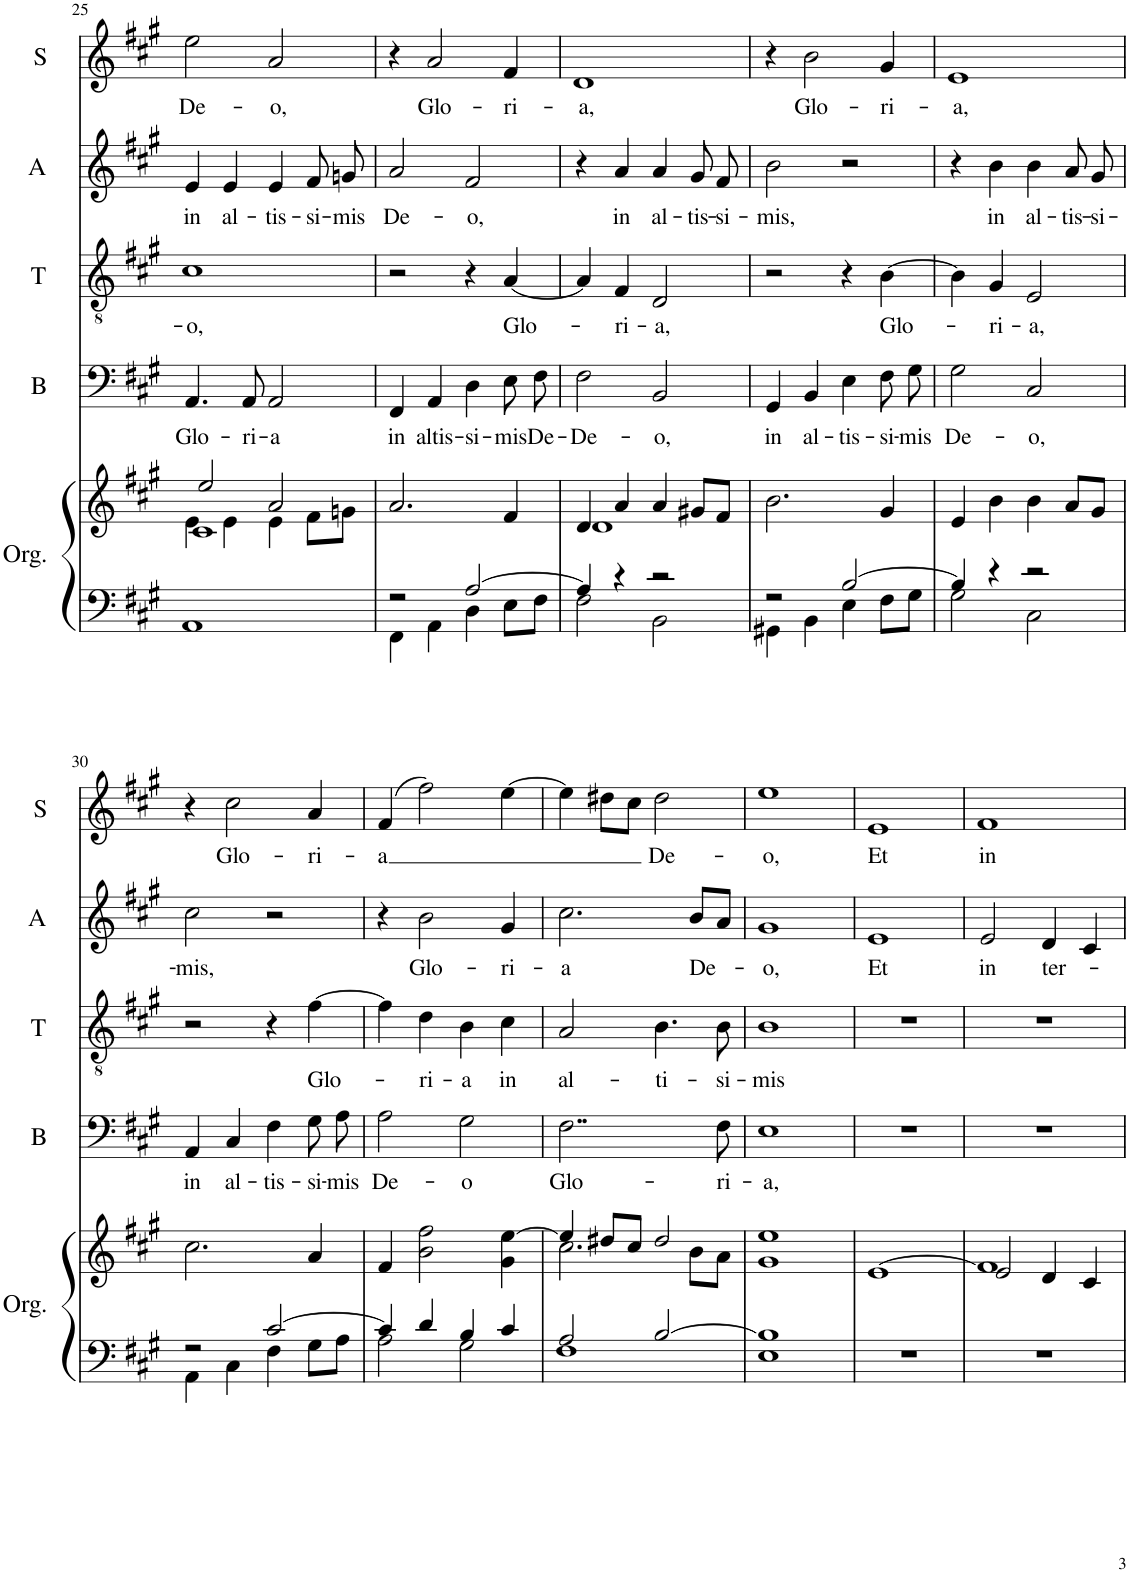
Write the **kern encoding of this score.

**kern	**kern	**kern	**text	**kern	**text	**kern	**text	**kern	**text
*part5	*part5	*part4	*part4	*part3	*part3	*part2	*part2	*part1	*part1
*staff6	*staff5	*staff4	*staff4	*staff3	*staff3	*staff2	*staff2	*staff1	*staff1
*I"Orgue	*	*I"B	*	*I"T	*	*I"A	*	*I"S	*
*I'Org.	*	*I'B	*	*I'T	*	*I'A	*	*I'S	*
!!LO:PB:g=z
*clefF4	*clefG2	*clefF4	*	*clefGv2	*	*clefG2	*	*clefG2	*
*k[f#c#g#]	*k[f#c#g#]	*k[f#c#g#]	*	*k[f#c#g#]	*	*k[f#c#g#]	*	*k[f#c#g#]	*
*M4/4	*M4/4	*M4/4	*	*M4/4	*	*M4/4	*	*M4/4	*
=25	=25	=25	=25	=25	=25	=25	=25	=25	=25
*	*^	*	*	*	*	*	*	*	*
*	*	*^	*	*	*	*	*	*	*	*
!	!	!	!	!	!LO:LY:b	!	!LO:LY:b	!	!LO:LY:b	!	!LO:LY:b
1AA	2ee/	4e\	1c#	4.AA/	Glo-	1c#	-o,	4e/	in	2ee\	De-
!	!	!	!	!	!	!	!	!	!LO:LY:b	!	!
.	.	4e\	.	.	.	.	.	4e/	al-	.	.
!	!	!	!	!	!LO:LY:b	!	!	!	!	!	!
.	.	.	.	8AA/	-ri-	.	.	.	.	.	.
!	!	!	!	!	!LO:LY:b	!	!	!	!LO:LY:b	!	!LO:LY:b
.	2a/	4e\	.	2AA/	-a	.	.	4e/	-tis-	2a/	-o,
!	!	!	!	!	!	!	!	!	!LO:LY:b	!	!
.	.	8f#\L	.	.	.	.	.	8f#/	-si-	.	.
!	!	!	!	!	!	!	!	!	!LO:LY:b	!	!
.	.	8gn\J	.	.	.	.	.	8gn/	-mis	.	.
*	*	*v	*v	*	*	*	*	*	*	*	*
=26	=26	=26	=26	=26	=26	=26	=26	=26	=26	=26
*^	*	*	*	*	*	*	*	*	*	*
!	!	!	!	!	!LO:LY:b	!	!	!	!LO:LY:b	!	!
*	*	*v	*v	*	*	*	*	*	*	*	*
2r	4FF#\	2.a/	4FF#/	in	2r	.	2a/	De-	4r	.
!	!	!	!	!LO:LY:b	!	!	!	!	!	!LO:LY:b
.	4AA\	.	4AA/	altis-	.	.	.	.	2a/	Glo-
!	!	!	!	!LO:LY:b	!	!	!	!LO:LY:b	!	!
[2A/	4D\	.	4D\	-si-	4r	.	2f#/	-o,	.	.
!	!	!	!	!LO:LY:b	!	!LO:LY:b	!	!	!	!LO:LY:b
.	8E\L	4f#/	8E\L	-mis	[4A/	Glo-	.	.	4f#/	-ri-
!	!	!	!	!LO:LY:b	!	!	!	!	!	!
.	8F#\J	.	8F#\J	De-	.	.	.	.	.	.
=27	=27	=27	=27	=27	=27	=27	=27	=27	=27	=27
*	*	*^	*	*	*	*	*	*	*	*
!	!	!	!	!	!LO:LY:b	!	!	!	!	!	!LO:LY:b
4A/]	2F#\	4d/	1d	2F#\	-De-	4A/]	.	4r	.	1d	-a,
!	!	!	!	!	!	!	!LO:LY:b	!	!LO:LY:b	!	!
4r	.	4a/	.	.	.	4F#/	-ri-	4a/	in	.	.
!	!	!	!	!	!LO:LY:b	!	!LO:LY:b	!	!LO:LY:b	!	!
2r	2BB\	4a/	.	2BB/	-o,	2D/	-a,	4a/	al-	.	.
!	!	!	!	!	!	!	!	!	!LO:LY:b	!	!
.	.	8g#X/L	.	.	.	.	.	8g#/	-tis-	.	.
!	!	!	!	!	!	!	!	!	!LO:LY:b	!	!
.	.	8f#/J	.	.	.	.	.	8f#/	-si-	.	.
*	*	*v	*v	*	*	*	*	*	*	*	*
=28	=28	=28	=28	=28	=28	=28	=28	=28	=28	=28
!	!	!	!	!LO:LY:b	!	!	!	!LO:LY:b	!	!
2r	4GG#X\	2.b\	4GG#/	in	2r	.	2b\	-mis,	4r	.
!	!	!	!	!LO:LY:b	!	!	!	!	!	!LO:LY:b
.	4BB\	.	4BB/	al-	.	.	.	.	2b\	Glo-
!	!	!	!	!LO:LY:b	!	!	!	!	!	!
[2B/	4E\	.	4E\	-tis-	4r	.	2r	.	.	.
!	!	!	!	!LO:LY:b	!	!LO:LY:b	!	!	!	!LO:LY:b
.	8F#\L	4g#/	8F#\L	-si-	[4B\	Glo-	.	.	4g#/	-ri-
!	!	!	!	!LO:LY:b	!	!	!	!	!	!
.	8G#\J	.	8G#\J	-mis	.	.	.	.	.	.
=29	=29	=29	=29	=29	=29	=29	=29	=29	=29	=29
!	!	!	!	!LO:LY:b	!	!	!	!	!	!LO:LY:b
4B/]	2G#\	4e/	2G#\	De-	4B\]	.	4r	.	1e	-a,
!	!	!	!	!	!	!LO:LY:b	!	!LO:LY:b	!	!
4r	.	4b\	.	.	4G#/	-ri-	4b\	in	.	.
!	!	!	!	!LO:LY:b	!	!LO:LY:b	!	!LO:LY:b	!	!
2r	2C#\	4b\	2C#/	-o,	2E/	-a,	4b\	al-	.	.
!	!	!	!	!	!	!	!	!LO:LY:b	!	!
.	.	8a/L	.	.	.	.	8a/	-tis-	.	.
!	!	!	!	!	!	!	!	!LO:LY:b	!	!
.	.	8g#/J	.	.	.	.	8g#/	-si-	.	.
!!LO:LB:g=z
=30	=30	=30	=30	=30	=30	=30	=30	=30	=30	=30
!	!	!	!	!LO:LY:b	!	!	!	!LO:LY:b	!	!
2r	4AA\	2.cc#\	4AA/	in	2r	.	2cc#\	-mis,	4r	.
!	!	!	!	!LO:LY:b	!	!	!	!	!	!LO:LY:b
.	4C#\	.	4C#/	al-	.	.	.	.	2cc#\	Glo-
!	!	!	!	!LO:LY:b	!	!	!	!	!	!
[2c#/	4F#\	.	4F#\	-tis-	4r	.	2r	.	.	.
!	!	!	!	!LO:LY:b	!	!LO:LY:b	!	!	!	!LO:LY:b
.	8G#\L	4a/	8G#\L	-si-	[4f#\	Glo-	.	.	4a/	-ri-
!	!	!	!	!LO:LY:b	!	!	!	!	!	!
.	8A\J	.	8A\J	-mis	.	.	.	.	.	.
=31	=31	=31	=31	=31	=31	=31	=31	=31	=31	=31
!	!	!	!	!LO:LY:b	!	!	!	!	!	!LO:LY:b
4c#/]	2A\	4f#/	2A\	De-	4f#\]	.	4r	.	(4f#/	-a
!	!	!	!	!	!	!LO:LY:b	!	!LO:LY:b	!	!
4d/	.	2b\ 2ff#\	.	.	4d\	-ri-	2b\	Glo-	2ff#\)	.
!	!	!	!	!LO:LY:b	!	!LO:LY:b	!	!	!	!
4B/	2G#\	.	2G#\	-o	4B\	-a	.	.	.	.
!	!	!	!	!	!	!LO:LY:b	!	!LO:LY:b	!	!
4c#/	.	4g#\ [4ee\	.	.	4c#\	in	4g#/	-ri-	[4ee\	.
=32	=32	=32	=32	=32	=32	=32	=32	=32	=32	=32
*	*	*^	*	*	*	*	*	*	*	*
!	!	!	!	!	!LO:LY:b	!	!LO:LY:b	!	!LO:LY:b	!	!
2A/	1F#	4ee/]	2.cc#\	2..F#\	Glo-	2A/	al-	2.cc#\	-a	4ee\]	.
.	.	8dd#X/L	.	.	.	.	.	.	.	8dd#X\L	.
.	.	8cc#/J	.	.	.	.	.	.	.	8cc#\J	.
!	!	!	!	!	!	!	!LO:LY:b	!	!	!	!LO:LY:b
[2B/	.	2dd#/	.	.	.	4.B\	-ti-	.	.	2dd#\	De-
!	!	!	!	!	!	!	!	!	!LO:LY:b	!	!
.	.	.	8b\L	.	.	.	.	8b/L	De-	.	.
!	!	!	!	!	!LO:LY:b	!	!LO:LY:b	!	!	!	!
.	.	.	8a\J	8F#\	-ri-	8B\	-si-	8a/J	.	.	.
*v	*v	*	*	*	*	*	*	*	*	*	*
=33	=33	=33	=33	=33	=33	=33	=33	=33	=33	=33
!	!	!	!	!LO:LY:b	!	!LO:LY:b	!	!LO:LY:b	!	!LO:LY:b
*	*v	*v	*	*	*	*	*	*	*	*
1E 1B]	1g# 1ee	1E	-a,	1B	-mis	1g#	-o,	1ee	-o,
=34	=34	=34	=34	=34	=34	=34	=34	=34	=34
!	!	!	!	!	!	!	!LO:LY:b	!	!LO:LY:b
1r	[1e	1r	.	1r	.	1e	Et	1e	Et
=35	=35	=35	=35	=35	=35	=35	=35	=35	=35
*	*^	*	*	*	*	*	*	*	*
!	!	!	!	!	!	!	!	!LO:LY:b	!	!LO:LY:b
1r	2e/]	1f#	1r	.	1r	.	2e/	in	1f#	in
!	!	!	!	!	!	!	!	!LO:LY:b	!	!
.	4d/	.	.	.	.	.	4d/	ter-	.	.
.	4c#/	.	.	.	.	.	4c#/	.	.	.
*	*v	*v	*	*	*	*	*	*	*	*
=	=	=	=	=	=	=	=	=	=
*-	*-	*-	*-	*-	*-	*-	*-	*-	*-
